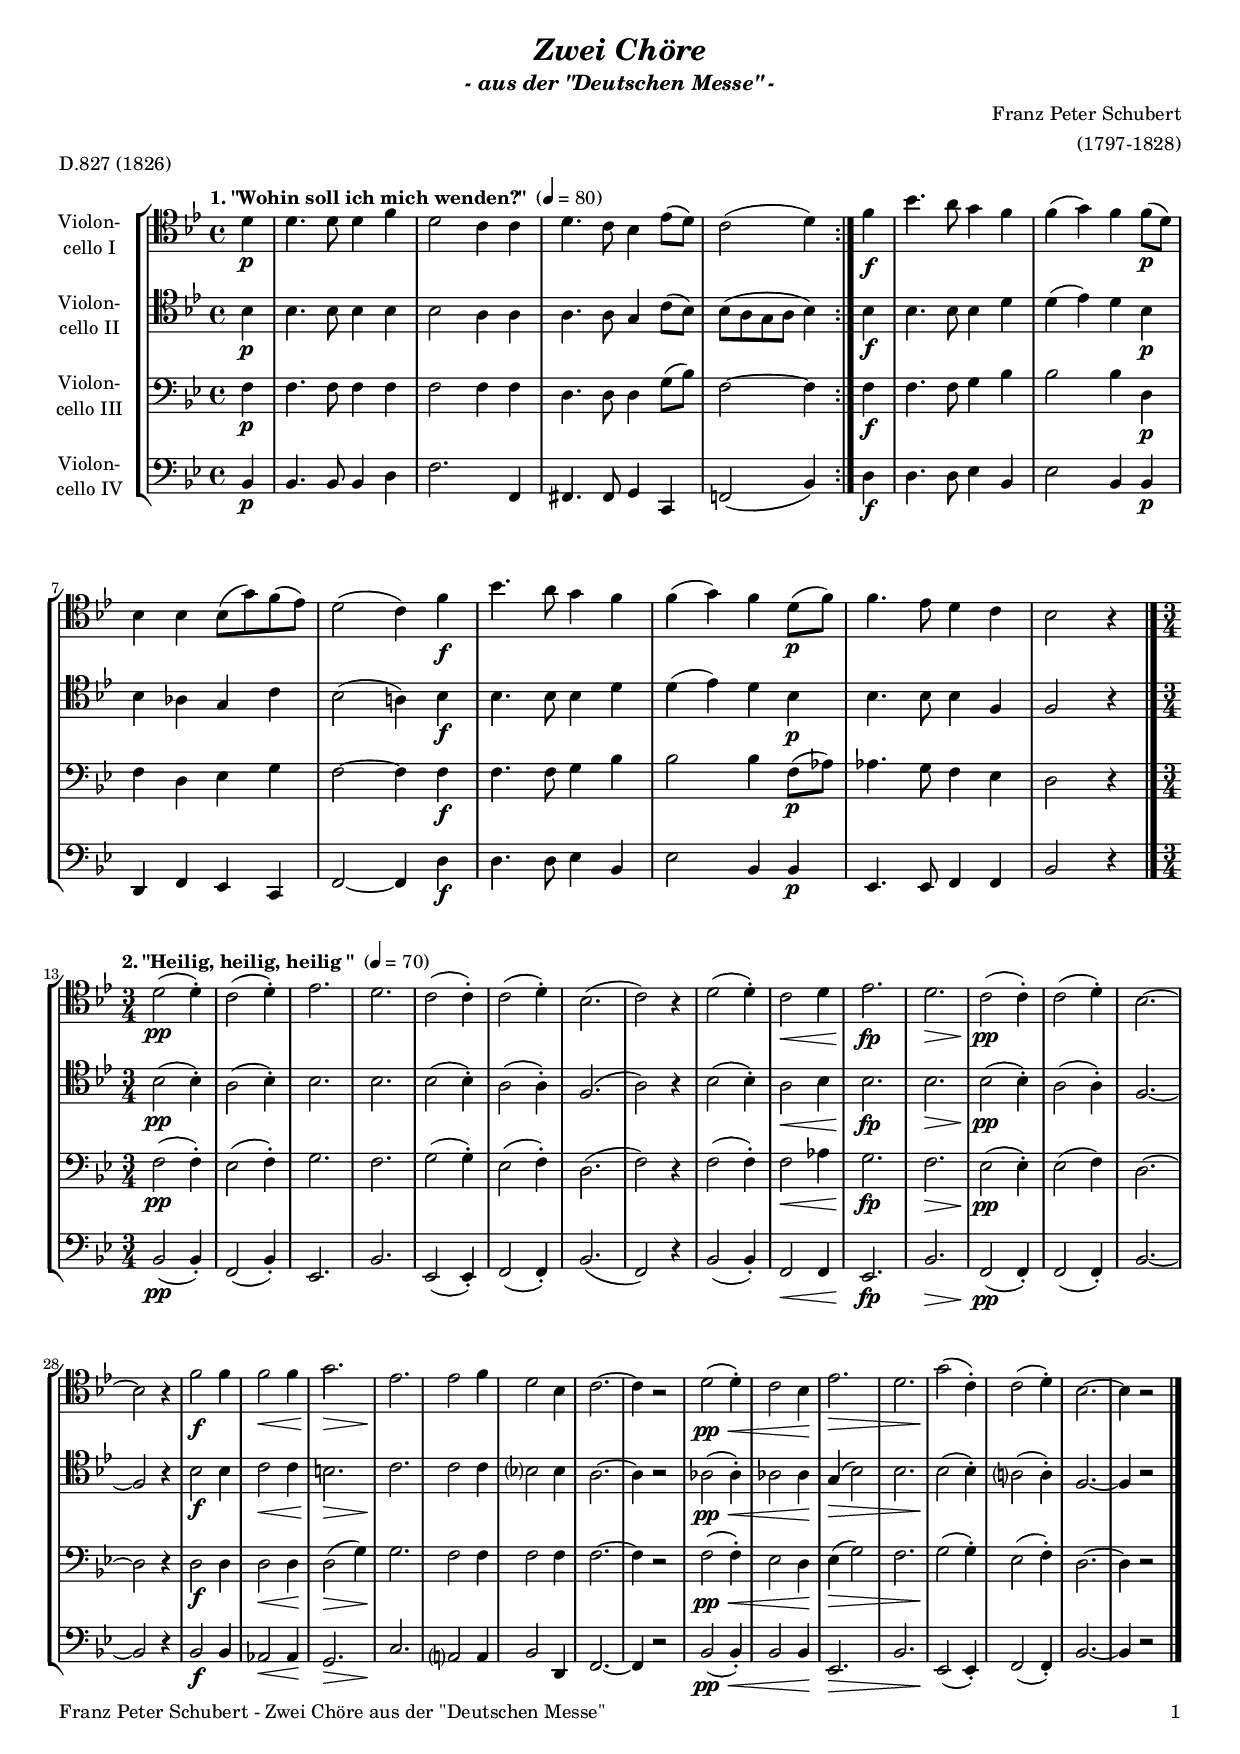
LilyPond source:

\version "2.22.0"
\include "deutsch.ly"

#(set-global-staff-size 16.5)

\header {
  title     = \markup \bold \italic "Zwei Chöre"
  subtitle  = \markup \bold \italic "- aus der \"Deutschen Messe\" -"
  composer  = "Franz Peter Schubert"
  arranger  = "(1797-1828)"
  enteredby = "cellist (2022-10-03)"
  piece     = "D.827 (1826)"
}

voiceconsts = {
  \key b \major
  \time 4/4
  \clef "bass"
%  \numericTimeSignature
  \compressEmptyMeasures
  % Set default beaming for all staves
%  \set Timing.beamExceptions = #'()
%  \set Timing.baseMoment     = #(ly:make-moment 1 4)
%  \set Timing.beatStructure  = #'(1 1 1 1)
}

mivl = "violin"
miba = "cello"
mipz = "pizzicato strings"

introa = {        \tempo "1. \"Wohin soll ich mich wenden?\" " 4=80 }
introb = { \break \tempo "2. \"Heilig, heilig, heilig \" " 4=70 \time 3/4 }
 
va = \relative c' {
  \voiceconsts
  \clef "tenor"
  
  \introa
  \repeat volta 2 {
    \partial 4 d4\p
    d4. d8 d4 f
    d2 c4 c
    d4. c8 b4 es8( d)
    c2( d4)
  }
  f\f
  b4. a8 g4 f
  f( g) f f8(\p d)

  b4 b b8( g') f( es)
  d2( c4) f\f
  b4. a8 g4 f
  f( g) f d8(\p f)
  f4. es8 d4 c
  \partial 2. b2 r4 \bar "|."

  \introb
  d2(\pp d4)-.
  c2( d4)-.
  es2.
  d
  c2( c4)-.
  c2( d4)-.
  b2.(
  c2) r4
  d2( d4)-.
  c2\< d4
  es2.\!\fp

  d\>
  c2(\!\pp c4)-.
  c2( d4)-.
  b2.~
  b2 r4
  f'2\f f4
  f2\< f4
  g2.\!\>
  es\!
  es2 f4
  d2 b4

  c2.~
  c4 r2
  d(\pp\< d4)-.
  c2 b4\!
  es2.\>
  d
  g2(\! c,4)-.
  c2( d4)-.
  b2.~
  b4 r2 \bar "|."
}

vb = \relative c' {
  \voiceconsts
  \clef "tenor"
  
  \introa
  \repeat volta 2 {
    \partial 4 b4\p
    b4. b8 b4 b
    b2 a4 a
    a4. a8 g4 c8( b)
    b( a g a b4)
  }
  b4\f
  b4. b8 b4 d
  d( es) d b\p

  b as g c
  b2( a!4) b\f
  b4. b8 b4 d
  d( es) d b\p
  b4. b8 b4 f
  \partial 2. f2 r4 \bar "|."

  \introb
  b2(\pp b4)-.
  a2( b4)-.
  b2.
  b
  b2( b4)-.
  a2( a4)-.
  f2.(
  a2) r4
  b2( b4)-.
  a2\< b4
  b2.\!\fp

  b\>
  b2(\!\pp b4)-.
  a2( a4)-.
  f2.~
  f2 r4
  b2\f b4
  c2\< c4
  h2.\!\>
  c\!
  c2 c4
  b?2 b4

  a2.~
  a4 r2
  as2(\pp\< as4)-.
  as2 as4\!
  g(\> b2)
  b2.
  b2(\! b4)-.
  a?2( a4)-.
  f2.~
  f4 r2 \bar "|."
}

vc = \relative c {
  \voiceconsts
  
  \introa
  \repeat volta 2 {
    \partial 4 f4\p
    f4. f8 f4 f
    f2 f4 f
    d4. d8 d4 g8( b)
    f2~ f4
  }
  f\f
  f4. f8 g4 b
  b2 b4 d,\p

  f d es g
  f2~ f4 f\f
  f4. f8 g4 b
  b2 b4 f8(\p as)
  as4. g8 f4 es
  \partial 2. d2 r4 \bar "|."

  \introb
  f2(\pp f4)-.
  es2( f4)-.
  g2.
  f
  g2( g4)-.
  es2( f4)-.
  d2.(
  f2) r4
  f2( f4)-.
  f2\< as4
  g2.\!\fp

  f\>
  es2(\!\pp es4)-.
  es2( f4)
  d2.~
  d2 r4
  d2\f d4
  d2\< d4\!
  d2(\> g4)
  g2.\!
  f2 f4
  f2 f4

  f2.~
  f4 r2
  f2(\pp\< f4)-.
  es2 d4\!
  es(\> g2)
  f2.
  g2(\! g4)-.
  es2( f4)-.
  d2.~
  d4 r2 \bar "|."
}

vd = \relative c {
  \voiceconsts
  
  \introa
  \repeat volta 2 {
    \partial 4 b4\p
    b4. b8 b4 d
    f2. f,4
    fis4. fis8 g4 c,
    f!2( b4)
  }
  d\f
  d4. d8 es4 b
  es2 b4 b\p

  d, f es c
  f2~ f4 d'\f
  d4. d8 es4 b
  es2 b4 b\p
  es,4. es8 f4 f
  \partial 2. b2 r4 \bar "|."

  \introb
  b2(\pp b4)-.
  f2( b4)-.
  es,2.
  b'
  es,2( es4)-.
  f2( f4)-.
  b2.(
  f2) r4
  b2( b4)-.
  f2\< f4
  es2.\!\fp

  b'\>
  f2(\!\pp f4)-.
  f2( f4)-.
  b2.~
  b2 r4
  b2\f b4
  as2\< as4\!
  g2.\>
  c\!
  a?2 a4
  b2 d,4

  f2.~
  f4 r2
  b2(\pp\< b4)-.
  b2 b4\!
  es,2.\>
  b'
  es,2(\! es4)-.
  f2( f4)-.
  b2.~
  b4 r2 \bar "|."
}


music = \new StaffGroup <<
      \new Staff {
	\set Staff.midiInstrument = \miba
	\set Staff.instrumentName = \markup \center-column { "Violon-" "cello I" }
	\transpose b b { \va }
      }

      \new Staff {
	\set Staff.midiInstrument = \miba
	\set Staff.instrumentName = \markup \center-column { "Violon-" "cello II" }
	\transpose b b { \vb }
      }

      \new Staff {
	\set Staff.midiInstrument = \miba
	\set Staff.instrumentName = \markup \center-column { "Violon-" "cello III" }
	\transpose b b { \vc }
      }

      \new Staff {
	\set Staff.midiInstrument = \miba
	\set Staff.instrumentName = \markup \center-column { "Violon-" "cello IV" }
	\transpose b b { \vd }
      }
>>

\book {
   \paper {
    print-page-number = ##t
    print-first-page-number = ##t
    ragged-last-bottom = ##f
    oddHeaderMarkup = \markup \null
    evenHeaderMarkup = \markup \null
    oddFooterMarkup = \markup {
      \fill-line {
        \on-the-fly #print-page-number-check-first
        "Franz Peter Schubert - Zwei Chöre aus der \"Deutschen Messe\"" \fromproperty #'page:page-number-string
      }
    }
    evenFooterMarkup = \oddFooterMarkup
  } \score {
    \music
    \layout {}
  }

  \score {
    \unfoldRepeats \music

    \midi {
      \context {
        \Score
      }
    }
  }
}